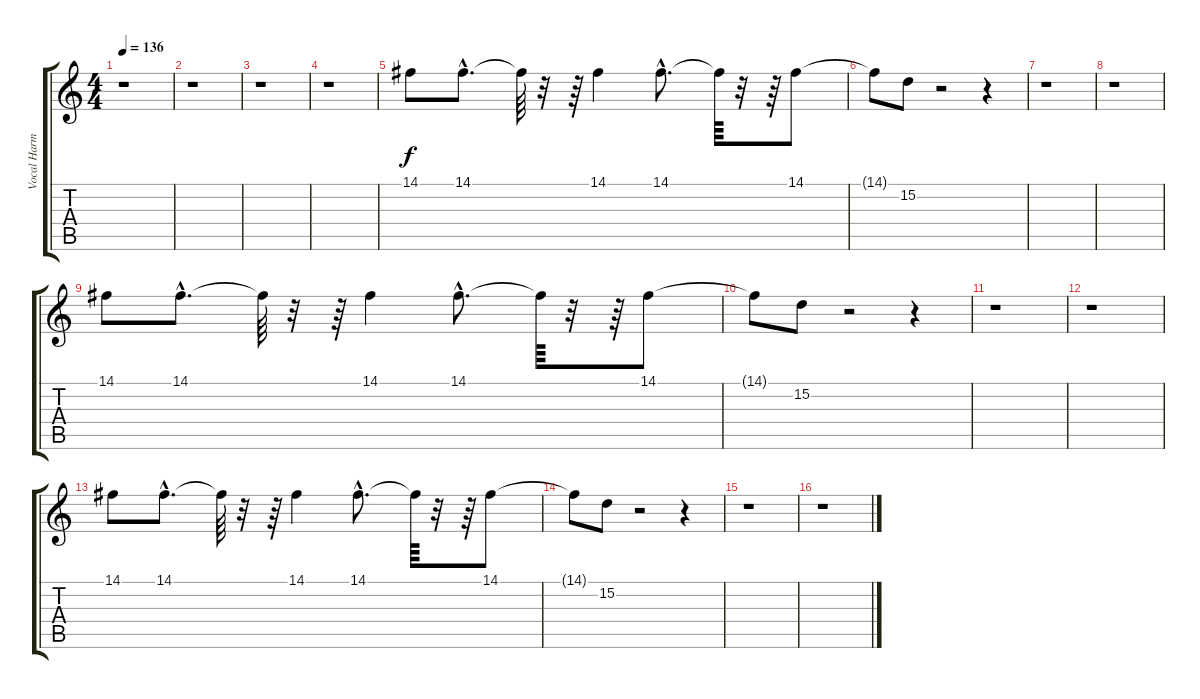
\track ("Vocal Harmony" "Vocal Harm") {instrument choiraahs}
\staff {score tabs}
\tuning (E4 B3 G3 D3 A2 E2) {hide}
\ts (4 4)
\tempo 136
\clef g2
\ks c
r.1{dy f} |
r.1 |
r.1 |
r.1 |
14.1.8 14.1{hac}.8{d} 14.1{t}.64 r.32 r.64 14.1.4 14.1{hac}.8{d} 14.1{t}.64 r.32 r.64 14.1.8 |
14.1{t}.8 15.2.8 r.2 r.4 |
r.1 |
r.1 |
14.1.8 14.1{hac}.8{d} 14.1{t}.64 r.32 r.64 14.1.4 14.1{hac}.8{d} 14.1{t}.64 r.32 r.64 14.1.8 |
14.1{t}.8 15.2.8 r.2 r.4 |
r.1 |
r.1 |
14.1.8 14.1{hac}.8{d} 14.1{t}.64 r.32 r.64 14.1.4 14.1{hac}.8{d} 14.1{t}.64 r.32 r.64 14.1.8 |
14.1{t}.8 15.2.8 r.2 r.4 |
r.1 |
r.1
